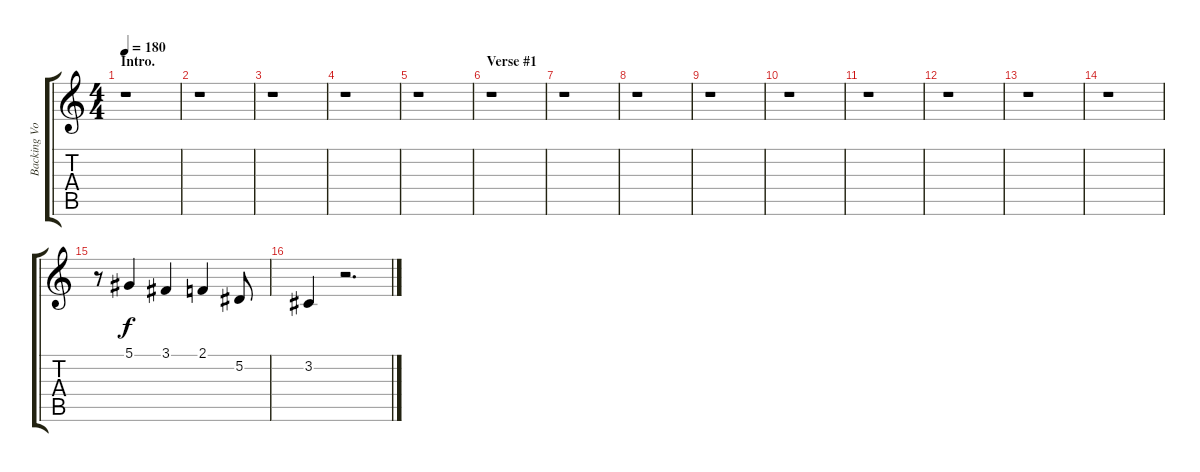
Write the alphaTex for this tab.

\track ("Backing Vocals" "Backing Vo") {instrument tenorsax}
\staff {score tabs}
\tuning (Eb4 Bb3 Gb3 Db3 Ab2 Eb2) {hide}
\ts (4 4)
\section ("" "Intro.")
\tempo 180
\clef g2
\ks c
r.1{dy f instrument tenorsax} |
r.1 |
r.1 |
r.1 |
r.1 |
\section ("" "Verse #1")
r.1 |
r.1 |
r.1 |
r.1 |
r.1 |
r.1 |
r.1 |
r.1 |
r.1 |
r.8 5.1.4 3.1.4 2.1.4 5.2.8 |
3.2.4 r.2{d}
